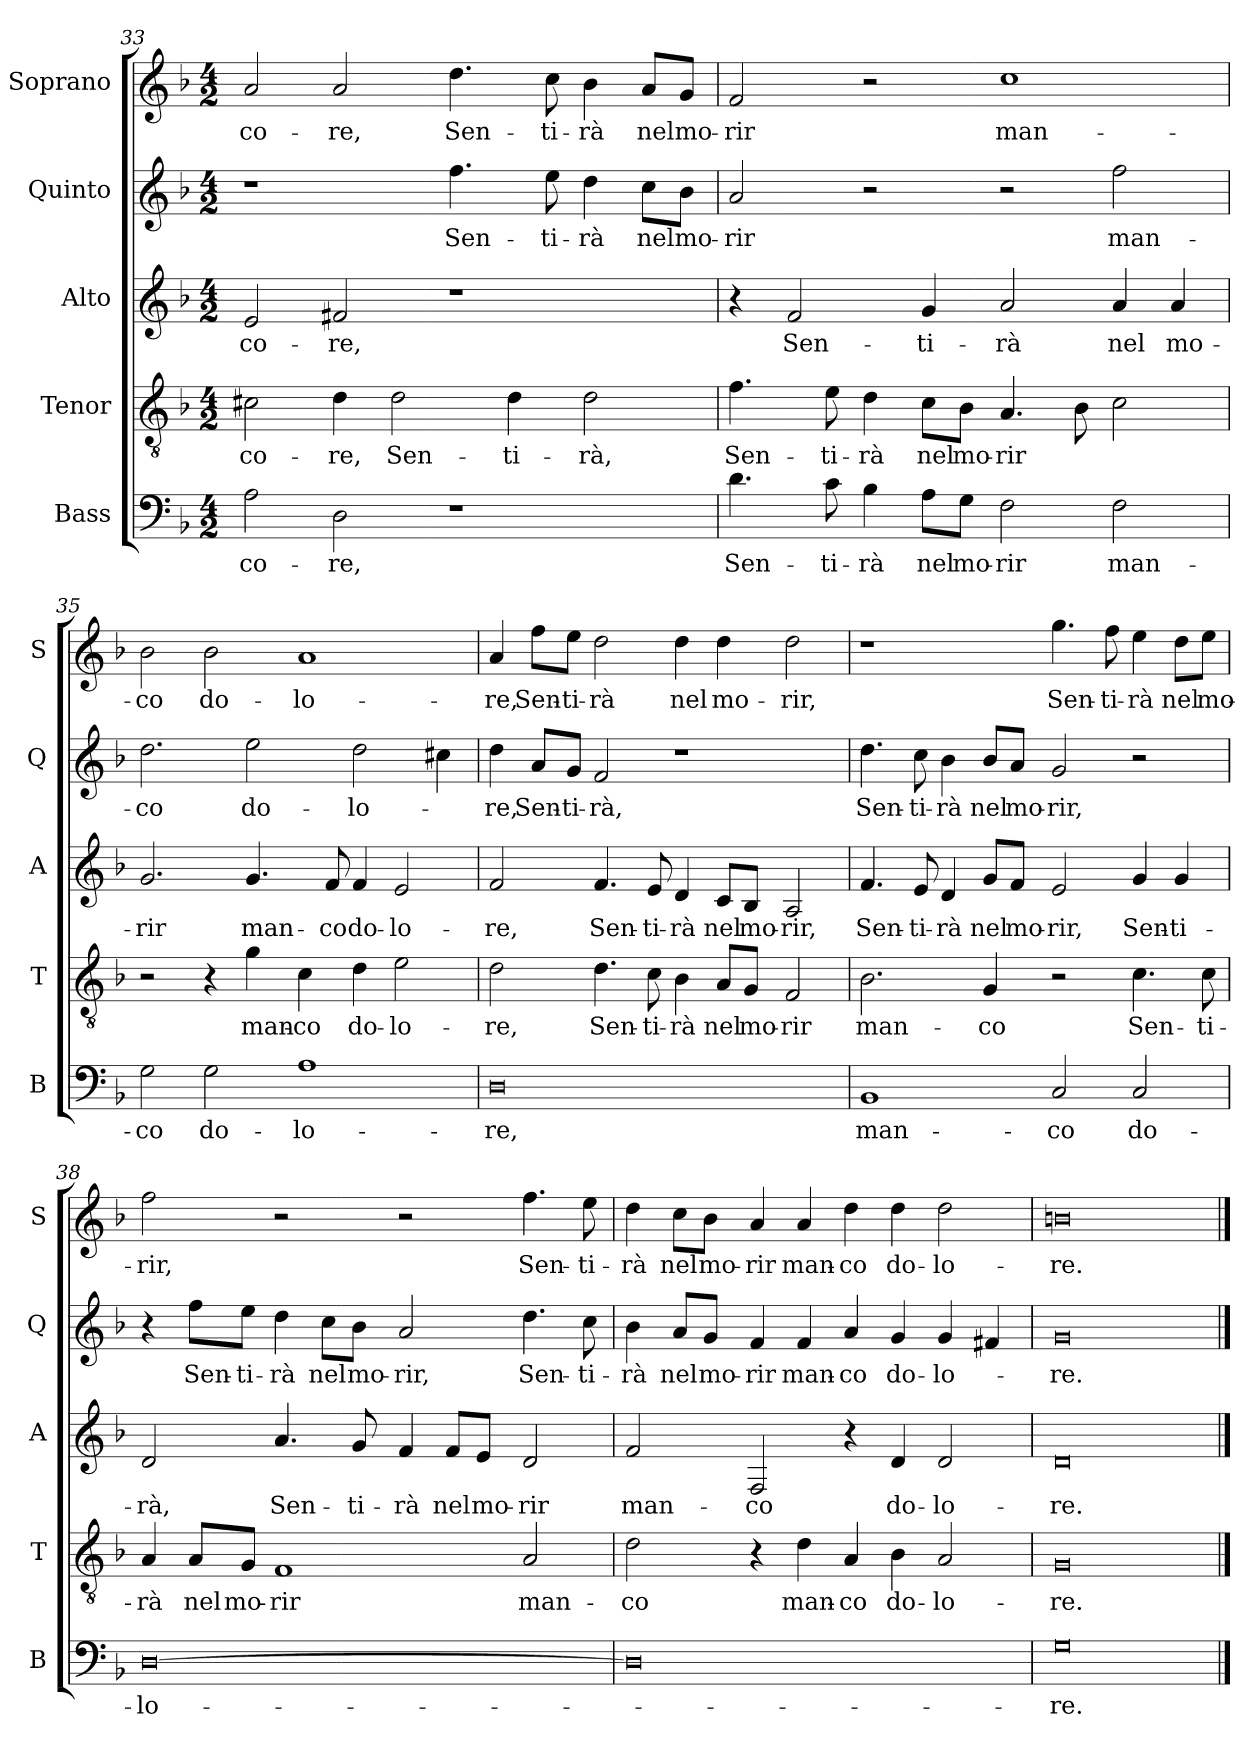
**kern	**text	**kern	**text	**kern	**text	**kern	**text	**kern	**text
*part5	*part5	*part4	*part4	*part3	*part3	*part2	*part2	*part1	*part1
*staff5	*staff5	*staff4	*staff4	*staff3	*staff3	*staff2	*staff2	*staff1	*staff1
*I"Bass	*	*I"Tenor	*	*I"Alto	*	*I"Quinto	*	*I"Soprano	*
*I'B	*	*I'T	*	*I'A	*	*I'Q	*	*I'S	*
!!LO:PB:g=z
*clefF4	*	*clefGv2	*	*clefG2	*	*clefG2	*	*clefG2	*
*k[b-]	*	*k[b-]	*	*k[b-]	*	*k[b-]	*	*k[b-]	*
*F:	*	*F:	*	*F:	*	*F:	*	*F:	*
*M4/2	*	*M4/2	*	*M4/2	*	*M4/2	*	*M4/2	*
=33	=33	=33	=33	=33	=33	=33	=33	=33	=33
!	!LO:LY:b	!	!LO:LY:b	!	!LO:LY:b	!	!	!	!LO:LY:b
2A\	co-	2c#X\	co-	2e/	co-	1r	.	2a/	co-
!	!LO:LY:b	!	!LO:LY:b	!	!LO:LY:b	!	!	!	!LO:LY:b
2D\	-re,	4d\	-re,	2f#X/	-re,	.	.	2a/	-re,
!	!	!	!LO:LY:b	!	!	!	!	!	!
.	.	2d\	Sen-	.	.	.	.	.	.
!	!	!	!	!	!	!	!LO:LY:b	!	!LO:LY:b
1r	.	.	.	1r	.	4.ff\	Sen-	4.dd\	Sen-
!	!	!	!LO:LY:b	!	!	!	!	!	!
.	.	4d\	-ti-	.	.	.	.	.	.
!	!	!	!	!	!	!	!LO:LY:b	!	!LO:LY:b
.	.	.	.	.	.	8ee\	-ti-	8cc\	-ti-
!	!	!	!LO:LY:b	!	!	!	!LO:LY:b	!	!LO:LY:b
.	.	2d\	-rà,	.	.	4dd\	-rà	4b-\	-rà
!	!	!	!	!	!	!	!LO:LY:b	!	!LO:LY:b
.	.	.	.	.	.	8cc\L	nel	8a/L	nel
!	!	!	!	!	!	!	!LO:LY:b	!	!LO:LY:b
.	.	.	.	.	.	8b-\J	mo-	8g/J	mo-
=34	=34	=34	=34	=34	=34	=34	=34	=34	=34
!	!LO:LY:b	!	!LO:LY:b	!	!	!	!LO:LY:b	!	!LO:LY:b
4.d\	Sen-	4.f\	Sen-	4r	.	2a/	-rir	2f/	-rir
!	!	!	!	!	!LO:LY:b	!	!	!	!
.	.	.	.	2f/	Sen-	.	.	.	.
!	!LO:LY:b	!	!LO:LY:b	!	!	!	!	!	!
8c\	-ti-	8e\	-ti-	.	.	.	.	.	.
!	!LO:LY:b	!	!LO:LY:b	!	!	!	!	!	!
4B-\	-rà	4d\	-rà	.	.	2r	.	2r	.
!	!LO:LY:b	!	!LO:LY:b	!	!LO:LY:b	!	!	!	!
8A\L	nel	8c\L	nel	4g/	-ti-	.	.	.	.
!	!LO:LY:b	!	!LO:LY:b	!	!	!	!	!	!
8G\J	mo-	8B-\J	mo-	.	.	.	.	.	.
!	!LO:LY:b	!	!LO:LY:b	!	!LO:LY:b	!	!	!	!LO:LY:b
2F\	-rir	4.A/	-rir	2a/	-rà	2r	.	1cc	man-
.	.	8B-\	.	.	.	.	.	.	.
!	!LO:LY:b	!	!	!	!LO:LY:b	!	!LO:LY:b	!	!
2F\	man-	2c\	.	4a/	nel	2ff\	man-	.	.
!	!	!	!	!	!LO:LY:b	!	!	!	!
.	.	.	.	4a/	mo-	.	.	.	.
=35	=35	=35	=35	=35	=35	=35	=35	=35	=35
!	!LO:LY:b	!	!	!	!LO:LY:b	!	!LO:LY:b	!	!LO:LY:b
2G\	-co	2r	.	2.g/	-rir	2.dd\	-co	2b-\	-co
!	!LO:LY:b	!	!	!	!	!	!	!	!LO:LY:b
2G\	do-	4r	.	.	.	.	.	2b-\	do-
!	!	!	!LO:LY:b	!	!LO:LY:b	!	!LO:LY:b	!	!
.	.	4g\	man-	4.g/	man-	2ee\	do-	.	.
!	!LO:LY:b	!	!LO:LY:b	!	!	!	!	!	!LO:LY:b
1A	-lo-	4c\	-co	.	.	.	.	1a	-lo-
!	!	!	!	!	!LO:LY:b	!	!	!	!
.	.	.	.	8f/	-co	.	.	.	.
!	!	!	!LO:LY:b	!	!LO:LY:b	!	!LO:LY:b	!	!
.	.	4d\	do-	4f/	do-	2dd\	-lo-	.	.
!	!	!	!LO:LY:b	!	!LO:LY:b	!	!	!	!
.	.	2e\	-lo-	2e/	-lo-	.	.	.	.
.	.	.	.	.	.	4cc#X\	.	.	.
!!LO:LB:g=z
=36	=36	=36	=36	=36	=36	=36	=36	=36	=36
!	!LO:LY:b	!	!LO:LY:b	!	!LO:LY:b	!	!LO:LY:b	!	!LO:LY:b
0D	-re,	2d\	-re,	2f/	-re,	4dd\	-re,	4a/	-re,
!	!	!	!	!	!	!	!LO:LY:b	!	!LO:LY:b
.	.	.	.	.	.	8a/L	Sen-	8ff\L	Sen-
!	!	!	!	!	!	!	!LO:LY:b	!	!LO:LY:b
.	.	.	.	.	.	8g/J	-ti-	8ee\J	-ti-
!	!	!	!LO:LY:b	!	!LO:LY:b	!	!LO:LY:b	!	!LO:LY:b
.	.	4.d\	Sen-	4.f/	Sen-	2f/	-rà,	2dd\	-rà
!	!	!	!LO:LY:b	!	!LO:LY:b	!	!	!	!
.	.	8c\	-ti-	8e/	-ti-	.	.	.	.
!	!	!	!LO:LY:b	!	!LO:LY:b	!	!	!	!LO:LY:b
.	.	4B-\	-rà	4d/	-rà	1r	.	4dd\	nel
!	!	!	!LO:LY:b	!	!LO:LY:b	!	!	!	!LO:LY:b
.	.	8A/L	nel	8c/L	nel	.	.	4dd\	mo-
!	!	!	!LO:LY:b	!	!LO:LY:b	!	!	!	!
.	.	8G/J	mo-	8B-/J	mo-	.	.	.	.
!	!	!	!LO:LY:b	!	!LO:LY:b	!	!	!	!LO:LY:b
.	.	2F/	-rir	2A/	-rir,	.	.	2dd\	-rir,
=37	=37	=37	=37	=37	=37	=37	=37	=37	=37
!	!LO:LY:b	!	!LO:LY:b	!	!LO:LY:b	!	!LO:LY:b	!	!
1BB-	man-	2.B-\	man-	4.f/	Sen-	4.dd\	Sen-	1r	.
!	!	!	!	!	!LO:LY:b	!	!LO:LY:b	!	!
.	.	.	.	8e/	-ti-	8cc\	-ti-	.	.
!	!	!	!	!	!LO:LY:b	!	!LO:LY:b	!	!
.	.	.	.	4d/	-rà	4b-\	-rà	.	.
!	!	!	!LO:LY:b	!	!LO:LY:b	!	!LO:LY:b	!	!
.	.	4G/	-co	8g/L	nel	8b-/L	nel	.	.
!	!	!	!	!	!LO:LY:b	!	!LO:LY:b	!	!
.	.	.	.	8f/J	mo-	8a/J	mo-	.	.
!	!LO:LY:b	!	!	!	!LO:LY:b	!	!LO:LY:b	!	!LO:LY:b
2C/	-co	2r	.	2e/	-rir,	2g/	-rir,	4.gg\	Sen-
!	!	!	!	!	!	!	!	!	!LO:LY:b
.	.	.	.	.	.	.	.	8ff\	-ti-
!	!LO:LY:b	!	!LO:LY:b	!	!LO:LY:b	!	!	!	!LO:LY:b
2C/	do-	4.c\	Sen-	4g/	Sen-	2r	.	4ee\	-rà
!	!	!	!	!	!LO:LY:b	!	!	!	!LO:LY:b
.	.	.	.	4g/	-ti-	.	.	8dd\L	nel
!	!	!	!LO:LY:b	!	!	!	!	!	!LO:LY:b
.	.	8c\	-ti-	.	.	.	.	8ee\J	mo-
!!LO:LB:g=z
=38	=38	=38	=38	=38	=38	=38	=38	=38	=38
!	!LO:LY:b	!	!LO:LY:b	!	!LO:LY:b	!	!	!	!LO:LY:b
[0D	-lo-	4A/	-rà	2d/	-rà,	4r	.	2ff\	-rir,
!	!	!	!LO:LY:b	!	!	!	!LO:LY:b	!	!
.	.	8A/L	nel	.	.	8ff\L	Sen-	.	.
!	!	!	!LO:LY:b	!	!	!	!LO:LY:b	!	!
.	.	8G/J	mo-	.	.	8ee\J	-ti-	.	.
!	!	!	!LO:LY:b	!	!LO:LY:b	!	!LO:LY:b	!	!
.	.	1F	-rir	4.a/	Sen-	4dd\	-rà	2r	.
!	!	!	!	!	!	!	!LO:LY:b	!	!
.	.	.	.	.	.	8cc\L	nel	.	.
!	!	!	!	!	!LO:LY:b	!	!LO:LY:b	!	!
.	.	.	.	8g/	-ti-	8b-\J	mo-	.	.
!	!	!	!	!	!LO:LY:b	!	!LO:LY:b	!	!
.	.	.	.	4f/	-rà	2a/	-rir,	2r	.
!	!	!	!	!	!LO:LY:b	!	!	!	!
.	.	.	.	8f/L	nel	.	.	.	.
!	!	!	!	!	!LO:LY:b	!	!	!	!
.	.	.	.	8e/J	mo-	.	.	.	.
!	!	!	!LO:LY:b	!	!LO:LY:b	!	!LO:LY:b	!	!LO:LY:b
.	.	2A/	man-	2d/	-rir	4.dd\	Sen-	4.ff\	Sen-
!	!	!	!	!	!	!	!LO:LY:b	!	!LO:LY:b
.	.	.	.	.	.	8cc\	-ti-	8ee\	-ti-
=39	=39	=39	=39	=39	=39	=39	=39	=39	=39
!	!	!	!LO:LY:b	!	!LO:LY:b	!	!LO:LY:b	!	!LO:LY:b
0D]	.	2d\	-co	2f/	man-	4b-\	-rà	4dd\	-rà
!	!	!	!	!	!	!	!LO:LY:b	!	!LO:LY:b
.	.	.	.	.	.	8a/L	nel	8cc\L	nel
!	!	!	!	!	!	!	!LO:LY:b	!	!LO:LY:b
.	.	.	.	.	.	8g/J	mo-	8b-\J	mo-
!	!	!	!	!	!LO:LY:b	!	!LO:LY:b	!	!LO:LY:b
.	.	4r	.	2F/	-co	4f/	-rir	4a/	-rir
!	!	!	!LO:LY:b	!	!	!	!LO:LY:b	!	!LO:LY:b
.	.	4d\	man-	.	.	4f/	man-	4a/	man-
!	!	!	!LO:LY:b	!	!	!	!LO:LY:b	!	!LO:LY:b
.	.	4A/	-co	4r	.	4a/	-co	4dd\	-co
!	!	!	!LO:LY:b	!	!LO:LY:b	!	!LO:LY:b	!	!LO:LY:b
.	.	4B-\	do-	4d/	do-	4g/	do-	4dd\	do-
!	!	!	!LO:LY:b	!	!LO:LY:b	!	!LO:LY:b	!	!LO:LY:b
.	.	2A/	-lo-	2d/	-lo-	4g/	-lo-	2dd\	-lo-
.	.	.	.	.	.	4f#X/	.	.	.
=40	=40	=40	=40	=40	=40	=40	=40	=40	=40
!	!LO:LY:b	!	!LO:LY:b	!	!LO:LY:b	!	!LO:LY:b	!	!LO:LY:b
0G	-re.	0G	-re.	0d	-re.	0g	-re.	0bn	-re.
==	==	==	==	==	==	==	==	==	==
*-	*-	*-	*-	*-	*-	*-	*-	*-	*-
